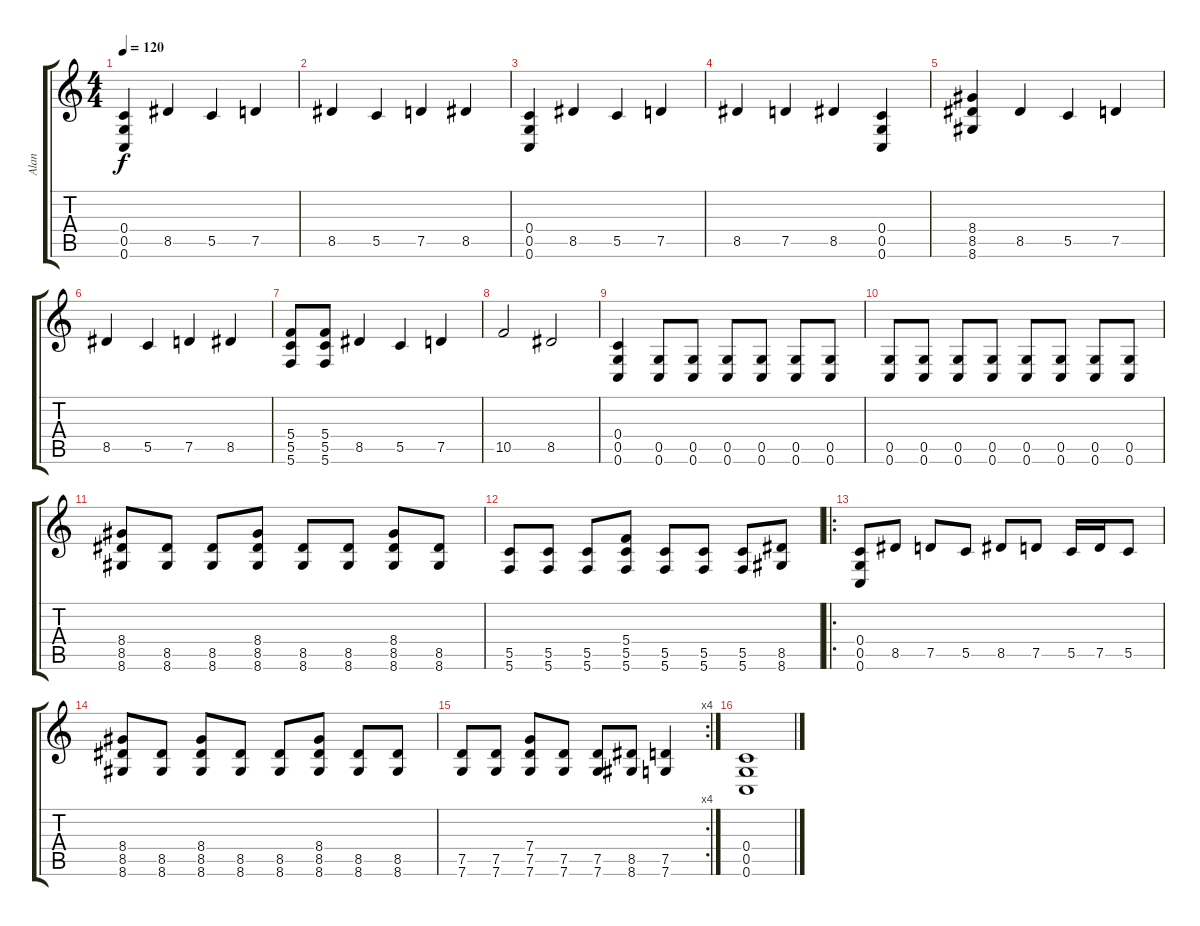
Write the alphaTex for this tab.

\track ("Alan" "Alan") {instrument overdrivenguitar}
\staff {score tabs}
\tuning (D4 A3 F3 C3 G2 C2) {hide}
\ts (4 4)
\tempo 120
\clef g2
\ks c
(0.4 0.5 0.6).4{dy f} 8.5.4 5.5.4 7.5.4 |
8.5.4 5.5.4 7.5.4 8.5.4 |
(0.4 0.5 0.6).4 8.5.4 5.5.4 7.5.4 |
8.5.4 7.5.4 8.5.4 (0.4 0.5 0.6).4 |
(8.4 8.5 8.6).4 8.5.4 5.5.4 7.5.4 |
8.5.4 5.5.4 7.5.4 8.5.4 |
(5.4 5.5 5.6).8 (5.4 5.5 5.6).8 8.5.4 5.5.4 7.5.4 |
10.5.2 8.5.2 |
(0.4 0.5 0.6).4 (0.5 0.6).8 (0.5 0.6).8 (0.5 0.6).8 (0.5 0.6).8 (0.5 0.6).8 (0.5 0.6).8 |
(0.5 0.6).8 (0.5 0.6).8 (0.5 0.6).8 (0.5 0.6).8 (0.5 0.6).8 (0.5 0.6).8 (0.5 0.6).8 (0.5 0.6).8 |
(8.4 8.5 8.6).8 (8.5 8.6).8 (8.5 8.6).8 (8.4 8.5 8.6).8 (8.5 8.6).8 (8.5 8.6).8 (8.4 8.5 8.6).8 (8.5 8.6).8 |
(5.5 5.6).8 (5.5 5.6).8 (5.5 5.6).8 (5.4 5.5 5.6).8 (5.5 5.6).8 (5.5 5.6).8 (5.5 5.6).8 (8.5 8.6).8 |
\ro
(0.4 0.5 0.6).8 8.5.8 7.5.8 5.5.8 8.5.8 7.5.8 5.5.16 7.5.16 5.5.8 |
(8.4 8.5 8.6).8 (8.5 8.6).8 (8.4 8.5 8.6).8 (8.5 8.6).8 (8.5 8.6).8 (8.4 8.5 8.6).8 (8.5 8.6).8 (8.5 8.6).8 |
\rc 4
(7.5 7.6).8 (7.5 7.6).8 (7.4 7.5 7.6).8 (7.5 7.6).8 (7.5 7.6).8 (8.5 8.6).8 (7.5 7.6).4 |
(0.4 0.5 0.6).1
